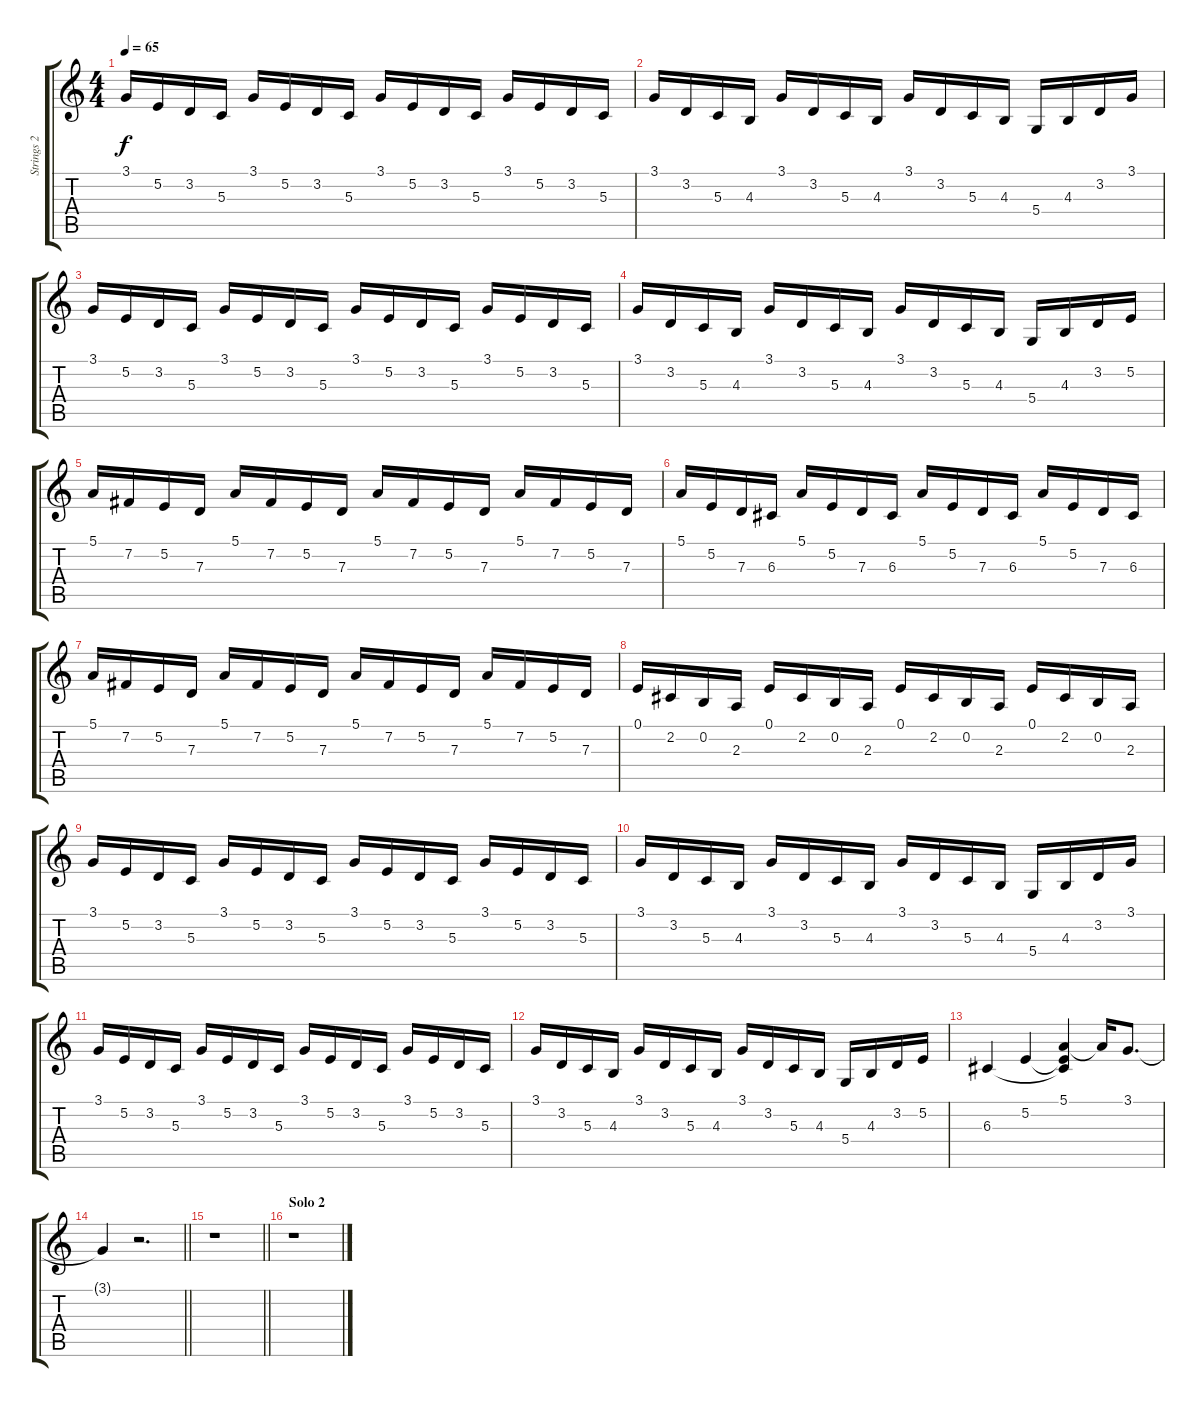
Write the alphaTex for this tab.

\track ("Strings 2" "Strings 2") {instrument stringensemble1}
\staff {score tabs}
\tuning (E4 B3 G3 D3 A2 E2) {hide}
\ts (4 4)
\tempo 65
\clef g2
\ks c
3.1.16{dy f} 5.2.16 3.2.16 5.3.16 3.1.16 5.2.16 3.2.16 5.3.16 3.1.16 5.2.16 3.2.16 5.3.16 3.1.16 5.2.16 3.2.16 5.3.16 |
3.1.16 3.2.16 5.3.16 4.3.16 3.1.16 3.2.16 5.3.16 4.3.16 3.1.16 3.2.16 5.3.16 4.3.16 5.4.16 4.3.16 3.2.16 3.1.16 |
3.1.16 5.2.16 3.2.16 5.3.16 3.1.16 5.2.16 3.2.16 5.3.16 3.1.16 5.2.16 3.2.16 5.3.16 3.1.16 5.2.16 3.2.16 5.3.16 |
3.1.16 3.2.16 5.3.16 4.3.16 3.1.16 3.2.16 5.3.16 4.3.16 3.1.16 3.2.16 5.3.16 4.3.16 5.4.16 4.3.16 3.2.16 5.2.16 |
5.1.16 7.2.16 5.2.16 7.3.16 5.1.16 7.2.16 5.2.16 7.3.16 5.1.16 7.2.16 5.2.16 7.3.16 5.1.16 7.2.16 5.2.16 7.3.16 |
5.1.16 5.2.16 7.3.16 6.3.16 5.1.16 5.2.16 7.3.16 6.3.16 5.1.16 5.2.16 7.3.16 6.3.16 5.1.16 5.2.16 7.3.16 6.3.16 |
5.1.16 7.2.16 5.2.16 7.3.16 5.1.16 7.2.16 5.2.16 7.3.16 5.1.16 7.2.16 5.2.16 7.3.16 5.1.16 7.2.16 5.2.16 7.3.16 |
0.1.16 2.2.16 0.2.16 2.3.16 0.1.16 2.2.16 0.2.16 2.3.16 0.1.16 2.2.16 0.2.16 2.3.16 0.1.16 2.2.16 0.2.16 2.3.16 |
3.1.16 5.2.16 3.2.16 5.3.16 3.1.16 5.2.16 3.2.16 5.3.16 3.1.16 5.2.16 3.2.16 5.3.16 3.1.16 5.2.16 3.2.16 5.3.16 |
3.1.16 3.2.16 5.3.16 4.3.16 3.1.16 3.2.16 5.3.16 4.3.16 3.1.16 3.2.16 5.3.16 4.3.16 5.4.16 4.3.16 3.2.16 3.1.16 |
3.1.16 5.2.16 3.2.16 5.3.16 3.1.16 5.2.16 3.2.16 5.3.16 3.1.16 5.2.16 3.2.16 5.3.16 3.1.16 5.2.16 3.2.16 5.3.16 |
3.1.16 3.2.16 5.3.16 4.3.16 3.1.16 3.2.16 5.3.16 4.3.16 3.1.16 3.2.16 5.3.16 4.3.16 5.4.16 4.3.16 3.2.16 5.2.16 |
6.3.4 5.2.4 (5.1 5.2{t} 6.3{t}).4 5.1{t}.16 3.1.8{d} |
\barLineRight lightlight
3.1{t}.4 r.2{d} |
\barLineRight lightlight
r.1 |
\section ("" "Solo 2")
r.1
